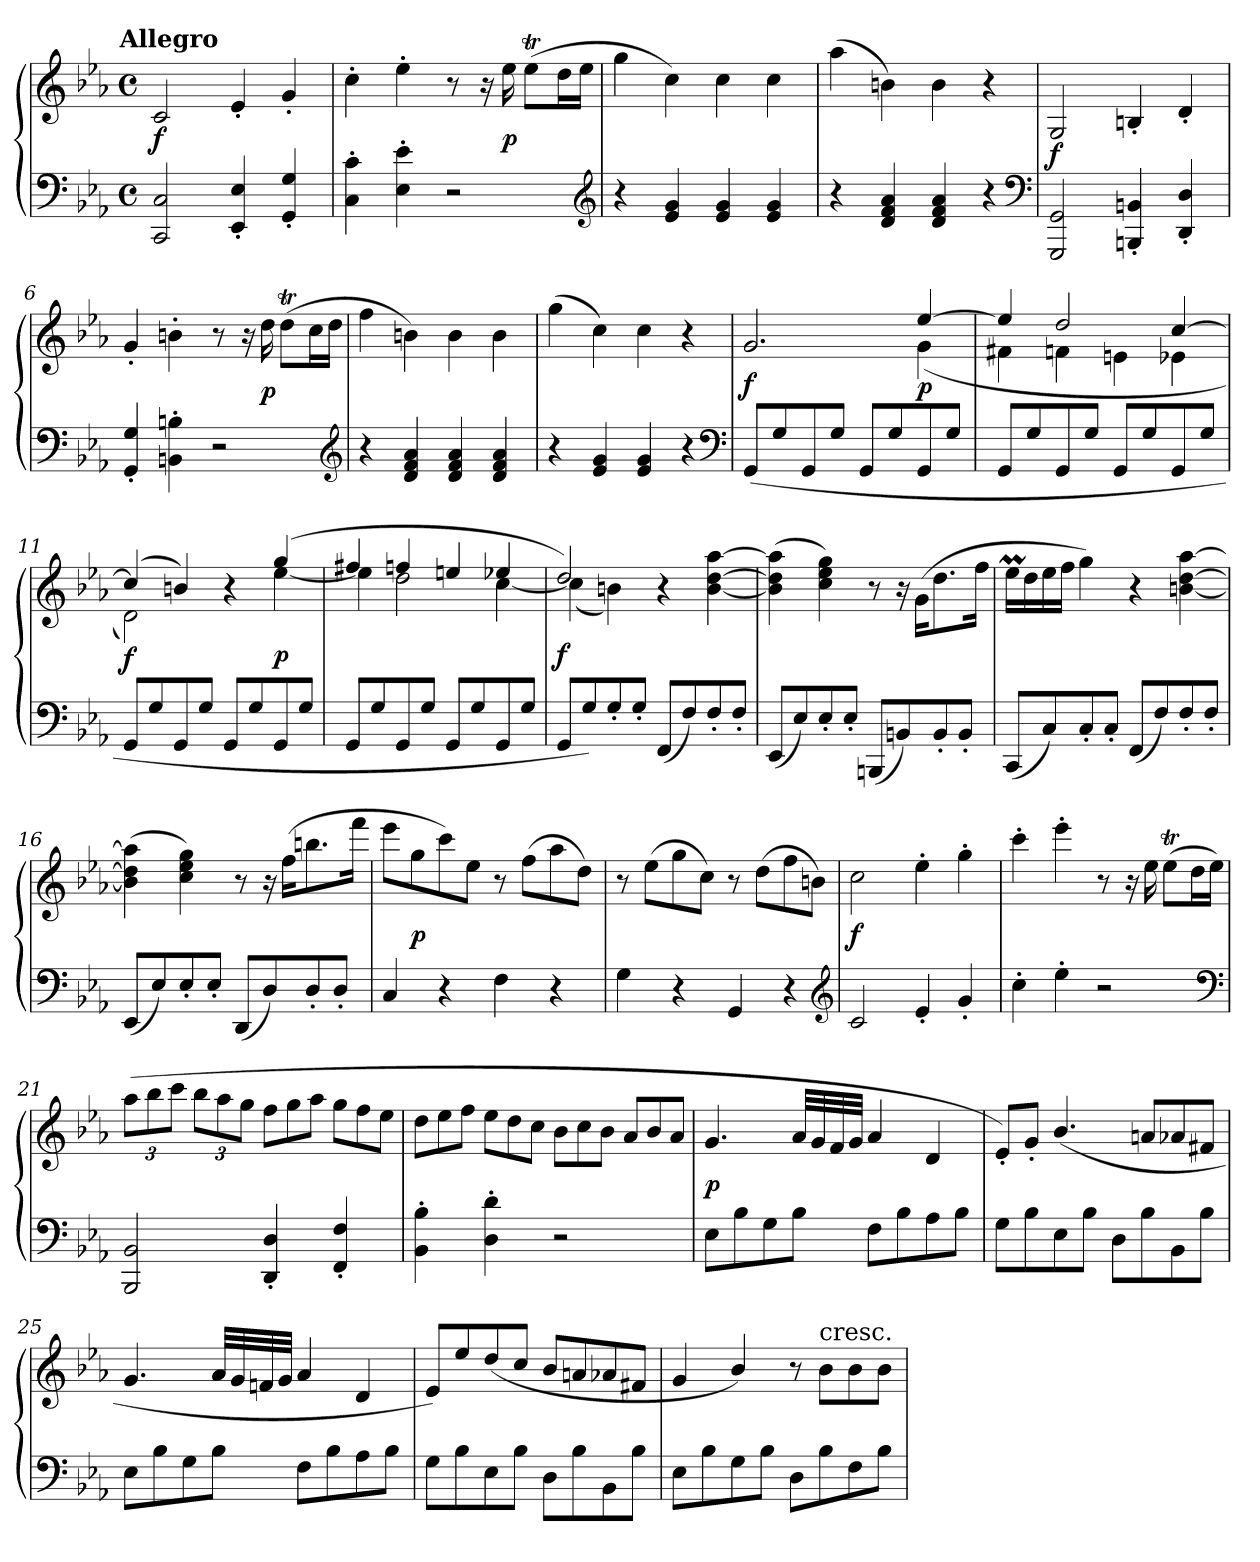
**kern	**kern	**dynam
*part1	*part1	*part1
*staff2	*staff1	*staff1/2
*clefF4	*clefG2	*
*k[b-e-a-]	*k[b-e-a-]	*
!!LO:TX:omd:t=Allegro
*M4/4	*M4/4	*
*met(c)	*met(c)	*
*MM180	*MM180	*
=1	=1	=1
2CC 2C	2c	f
4EE-' 4E-'	4e-'	.
4GG' 4G'	4g'	.
=2	=2	=2
4C' 4c'	4cc'	.
4E-' 4e-'	4ee-'	.
2r	8r	.
.	16r	.
.	16ee-	p
.	(8ee-TL	.
.	16ddL	.
.	16ee-JJ	.
*clefG2	*	*
=3	=3	=3
4r	4gg	.
4e- 4g	4cc)	.
4e- 4g	4cc	.
4e- 4g	4cc	.
=4	=4	=4
4r	(4aa-	.
4d 4f 4a-	4bn)	.
4d 4f 4a-	4b	.
4r	4r	.
*clefF4	*	*
=5	=5	=5
2GGG 2GG	2G	f
4BBBn' 4BBn'	4Bn'	.
4DD' 4D'	4d'	.
=6	=6	=6
4GG' 4G'	4g'	.
4BBn' 4Bn'	4bn'	.
2r	8r	.
.	16r	.
.	16dd	p
.	(8ddtL	.
.	16ccL	.
.	16ddJJ	.
*clefG2	*	*
=7	=7	=7
4r	4ff	.
4d 4f 4a-	4bn)	.
4d 4f 4a-	4b	.
4d 4f 4a-	4b	.
=8	=8	=8
4r	(4gg	.
4e- 4g	4cc)	.
4e- 4g	4cc	.
4r	4r	.
*clefF4	*	*
=9	=9	=9
*	*^	*
(8GGL	2.g	2.ryy	f
8G	.	.	.
8GG	.	.	.
8GJ	.	.	.
8GGL	.	.	.
8G	.	.	.
8GG	[4ee-	(4g	p
8GJ	.	.	.
=10	=10	=10	=10
8GGL	4ee-]	4f#X	.
8G	.	.	.
8GG	2dd	4fn	.
8GJ	.	.	.
8GGL	.	4en	.
8G	.	.	.
8GG	[4cc	4e-X	.
8GJ	.	.	.
=11	=11	=11	=11
8GGL	(4cc]	2d)	f
8G	.	.	.
8GG	4bn)	.	.
8GJ	.	.	.
8GGL	4r	4ryy	.
8G	.	.	.
8GG	(4gg	[4ee-	p
8GJ	.	.	.
=12	=12	=12	=12
8GGL	4ff#X	4ee-]	.
8G	.	.	.
8GG	4ffn	2dd	.
8GJ	.	.	.
8GGL	4een	.	.
8G	.	.	.
8GG	4ee-X	[4cc	.
8GJ	.	.	.
=13	=13	=13	=13
8GG/L	2dd)	(4cc]	f
8G/)	.	.	.
8G'/	.	4bn)	.
8G'/J	.	.	.
(8FF/L	2ryy	4r	.
8F/)	.	.	.
8F'/	.	[4b [4dd [4aa-	.
8F'/J	.	.	.
*	*v	*v	*
=14	=14	=14
(8EE-L	(4b] 4dd] 4aa-]	.
8E-)	.	.
8E-'	4cc 4ee- 4gg)	.
8E-'J	.	.
(8BBBnL	8r	.
8BBn)	16r	.
.	(16gKL	.
8BB'	8.dd	.
8BB'J	.	.
.	16ffJk	.
=15	=15	=15
(8CCL	16ee-MLL	.
.	16dd	.
8C)	16ee-	.
.	16ffJJ	.
8C'	4gg)	.
8C'J	.	.
(8FF/L	4r	.
8F/)	.	.
8F'/	[4bn [4dd [4aa-	.
8F'/J	.	.
=16	=16	=16
(8EE-L	(4b] 4dd] 4aa-]	.
8E-)	.	.
8E-'	4cc 4ee- 4gg)	.
8E-'J	.	.
(8DDL	8r	.
8D)	16r	.
.	(16ffKL	.
8D'	8.bbn	.
8D'J	.	.
.	16fffJk	.
=17	=17	=17
4C	8eee-L	.
.	8gg	p
4r	8ccc)	.
.	8ee-J	.
4F	8r	.
.	(8ffL	.
4r	8aa-	.
.	8ddJ)	.
=18	=18	=18
4G	8r	.
.	(8ee-L	.
4r	8gg	.
.	8ccJ)	.
4GG	8r	.
.	(8ddL	.
4r	8ff	.
.	8bnJ)	.
*clefG2	*	*
=19	=19	=19
2c	2cc	f
4e-'	4ee-'	.
4g'	4gg'	.
=20	=20	=20
4cc'	4ccc'	.
4ee-'	4eee-'	.
2r	8r	.
.	16r	.
.	16ee-	.
.	(8ee-TL	.
.	16ddL	.
.	16ee-JJ)	.
*clefF4	*	*
=21	=21	=21
2BBB- 2BB-	(12aa-L	.
.	12bb-	.
.	12cccJ	.
.	12bb-L	.
.	12aa-	.
.	12ggJ	.
*	*Xtuplet	*
4DD' 4D'	12ffL	.
.	12gg	.
.	12aa-J	.
4FF' 4F'	12ggL	.
.	12ff	.
.	12ee-J	.
=22	=22	=22
4BB-' 4B-'	12ddL	.
.	12ee-	.
.	12ffJ	.
4D' 4d'	12ee-L	.
.	12dd	.
.	12ccJ	.
2r	12b-L	.
.	12cc	.
.	12b-J	.
.	12a-L	.
.	12b-	.
.	12a-J	.
=23	=23	=23
8E-L	4.g	p
8B-	.	.
8G	.	.
8B-J	32a-LLL	.
.	32g	.
.	32f	.
.	32gJJJ	.
8FL	4a-	.
8B-	.	.
8A-	4d	.
8B-J	.	.
=24	=24	=24
8GL	8e-'L)	.
8B-	8g'J	.
8E-	(4.b-/	.
8B-J	.	.
8DL	.	.
8B-	8anL	.
8BB-	8a-X	.
8B-J	8f#XJ	.
=25	=25	=25
8E-L	4.g	.
8B-	.	.
8G	.	.
8B-J	32a-LLL	.
.	32g	.
.	32fn	.
.	32gJJJ	.
8FL	4a-	.
8B-	.	.
8A-	4d	.
8B-J	.	.
=26	=26	=26
8GL	8e-/L)	.
8B-	8ee-/	.
8E-	(8dd/	.
8B-J	8cc/J	.
8DL	8b-L	.
8B-	8an	.
8BB-	8a-X	.
8B-J	8f#XJ	.
=27	=27	=27
8E-L	4g	.
8B-	.	.
8G	4b-/)	.
8B-J	.	.
8DL	8r	.
!	!LO:TX:t=cresc.	!
8B-	8b-L	.
8F	8b-	.
8B-J	8b-J	.
=	=	=
*-	*-	*-
